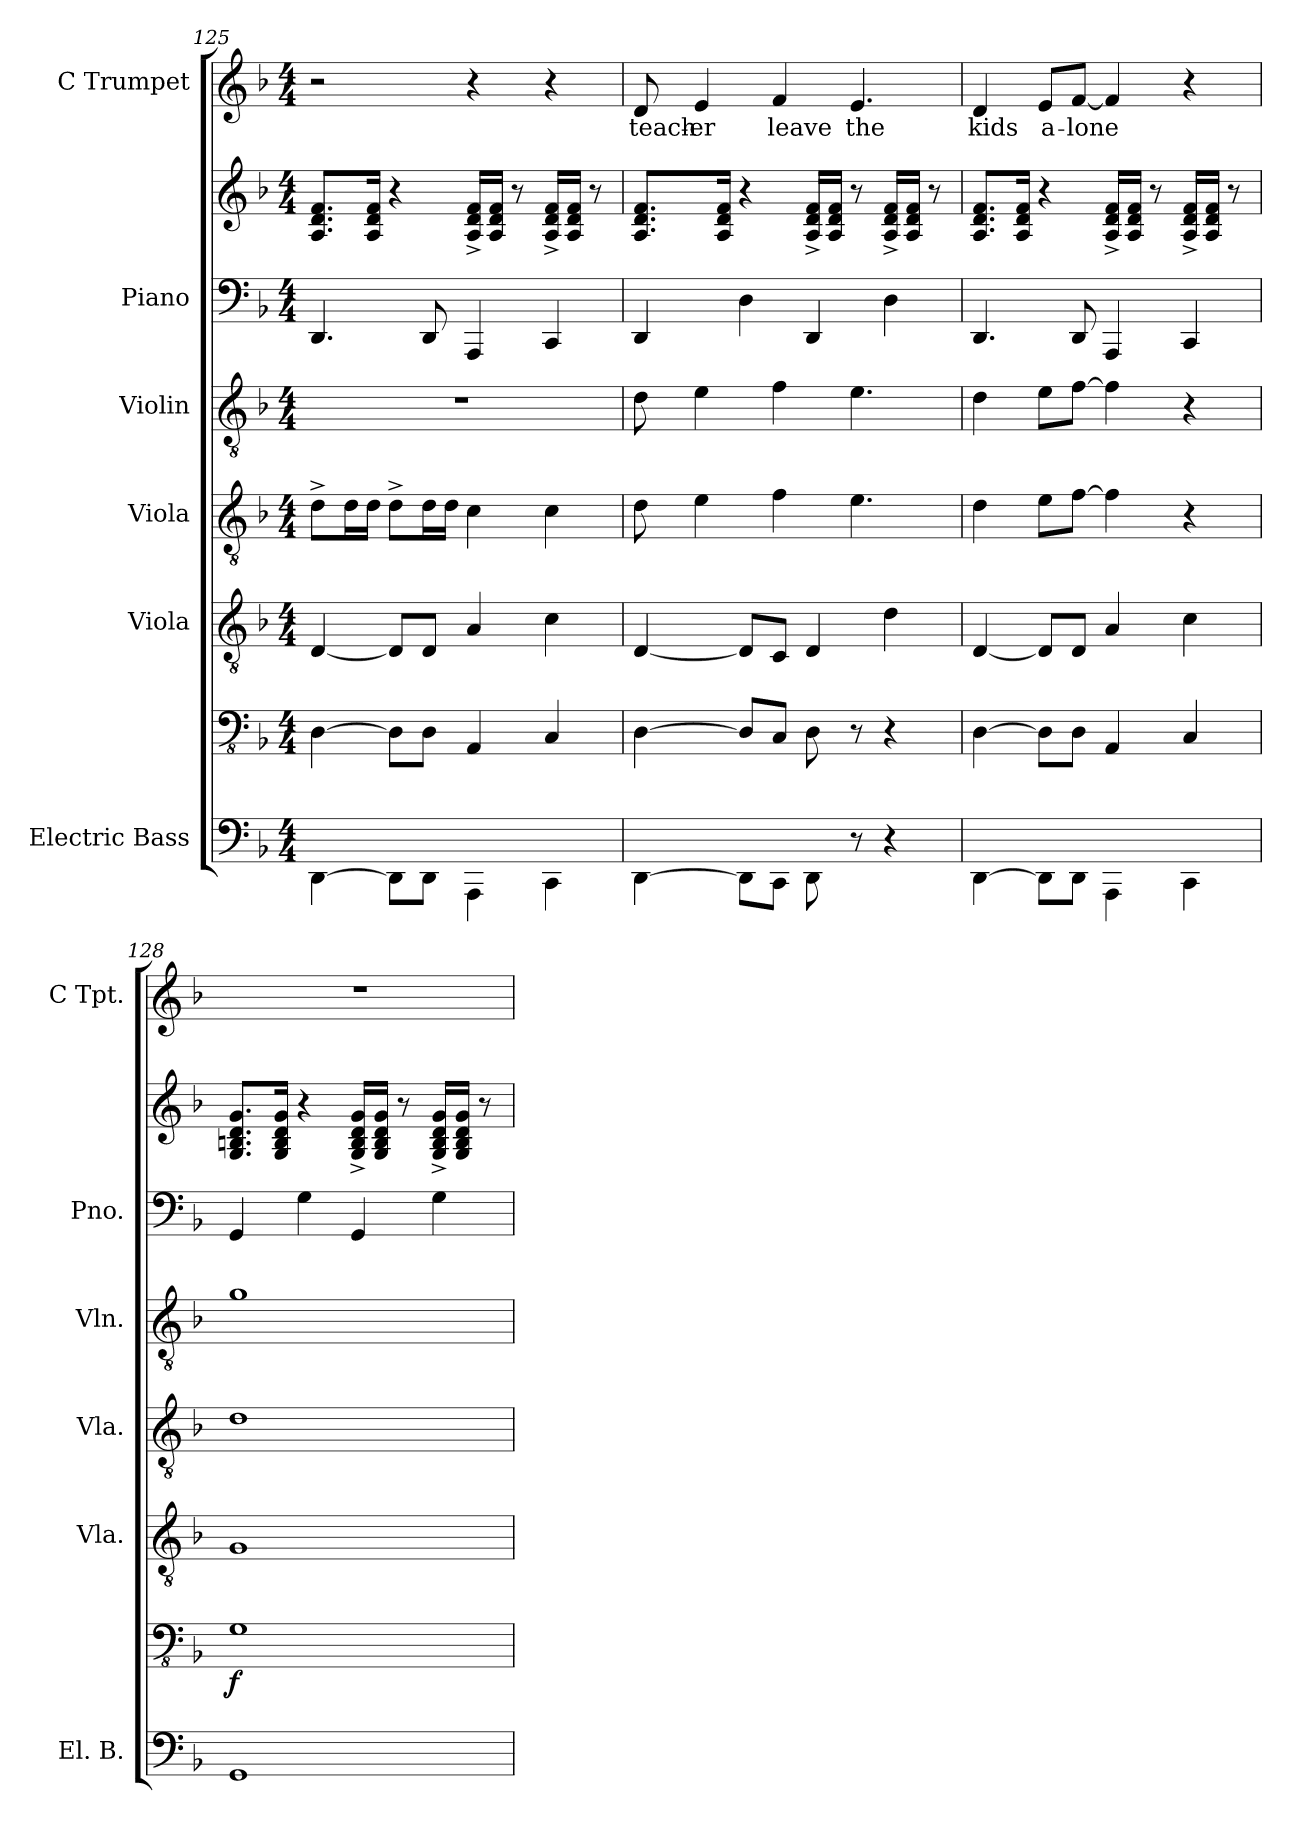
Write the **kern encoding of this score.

**kern	**kern	**dynam	**kern	**kern	**kern	**kern	**kern	**kern	**text
*part6	*part6	*part6	*part5	*part4	*part3	*part2	*part2	*part1	*part1
*staff8	*staff7	*staff7/8	*staff6	*staff5	*staff4	*staff3	*staff2	*staff1	*staff1
*I"Electric Bass	*	*	*I"Viola	*I"Viola	*I"Violin	*I"Piano	*	*I"C Trumpet	*
*I'El. B.	*	*	*I'Vla.	*I'Vla.	*I'Vln.	*I'Pno.	*	*I'C Tpt.	*
*	*clefFv4	*	*clefGv2	*clefGv2	*clefGv2	*clefF4	*clefG2	*clefG2	*
*k[b-]	*k[b-]	*	*k[b-]	*k[b-]	*k[b-]	*k[b-]	*k[b-]	*k[b-]	*
*M4/4	*M4/4	*	*M4/4	*M4/4	*M4/4	*M4/4	*M4/4	*M4/4	*
=125	=125	=125	=125	=125	=125	=125	=125	=125	=125
[4DD\	[4DD\	.	[4D/	8d^\L	1r	4.DD/	8.A/ 8.d/ 8.f/L	2r	.
.	.	.	.	16d\L	.	.	.	.	.
.	.	.	.	16d\JJ	.	.	16A/ 16d/ 16f/Jk	.	.
8DD\L]	8DD\L]	.	8D/L]	8d^\L	.	.	4r	.	.
8DD\J	8DD\J	.	8D/J	16d\L	.	8DD/	.	.	.
.	.	.	.	16d\JJ	.	.	.	.	.
4AAA\	4AAA/	.	4A/	4c\	.	4AAA/	16A/^ 16d/^ 16f/^LL	4r	.
.	.	.	.	.	.	.	16A/ 16d/ 16f/JJ	.	.
.	.	.	.	.	.	.	8r	.	.
4CC\	4CC/	.	4c\	4c\	.	4CC/	16A/^ 16d/^ 16f/^LL	4r	.
.	.	.	.	.	.	.	16A/ 16d/ 16f/JJ	.	.
.	.	.	.	.	.	.	8r	.	.
=126	=126	=126	=126	=126	=126	=126	=126	=126	=126
[4DD\	[4DD\	.	[4D/	8d\	8d\	4DD/	8.A/ 8.d/ 8.f/L	8d/	teach-
.	.	.	.	4e\	4e\	.	.	4e/	-er
.	.	.	.	.	.	.	16A/ 16d/ 16f/Jk	.	.
8DD\L]	8DD/L]	.	8D/L]	.	.	4D\	4r	.	.
8CC\J	8CC/J	.	8C/J	4f\	4f\	.	.	4f/	leave
8DD\	8DD\	.	4D/	.	.	4DD/	16A/^ 16d/^ 16f/^LL	.	.
.	.	.	.	.	.	.	16A/ 16d/ 16f/JJ	.	.
8r	8r	.	.	4.e\	4.e\	.	8r	4.e/	the
4r	4r	.	4d\	.	.	4D\	16A/^ 16d/^ 16f/^LL	.	.
.	.	.	.	.	.	.	16A/ 16d/ 16f/JJ	.	.
.	.	.	.	.	.	.	8r	.	.
=127	=127	=127	=127	=127	=127	=127	=127	=127	=127
[4DD\	[4DD\	.	[4D/	4d\	4d\	4.DD/	8.A/ 8.d/ 8.f/L	4d/	kids
.	.	.	.	.	.	.	16A/ 16d/ 16f/Jk	.	.
8DD\L]	8DD\L]	.	8D/L]	8e\L	8e\L	.	4r	8e/L	a-
8DD\J	8DD\J	.	8D/J	[8f\J	[8f\J	8DD/	.	[8f/J	-lone
4AAA\	4AAA/	.	4A/	4f\]	4f\]	4AAA/	16A/^ 16d/^ 16f/^LL	4f/]	.
.	.	.	.	.	.	.	16A/ 16d/ 16f/JJ	.	.
.	.	.	.	.	.	.	8r	.	.
4CC\	4CC/	.	4c\	4r	4r	4CC/	16A/^ 16d/^ 16f/^LL	4r	.
.	.	.	.	.	.	.	16A/ 16d/ 16f/JJ	.	.
.	.	.	.	.	.	.	8r	.	.
!!LO:LB:g=z
=128	=128	=128	=128	=128	=128	=128	=128	=128	=128
!	!	!LO:DY:b	!	!	!	!	!	!	!
1GG	1GG	f	1G	1d	1g	4GG/	8.G/ 8.Bn/ 8.d/ 8.g/L	1r	.
.	.	.	.	.	.	.	16G/ 16B/ 16d/ 16g/Jk	.	.
.	.	.	.	.	.	4G\	4r	.	.
.	.	.	.	.	.	4GG/	16G/^ 16B/^ 16d/^ 16g/^LL	.	.
.	.	.	.	.	.	.	16G/ 16B/ 16d/ 16g/JJ	.	.
.	.	.	.	.	.	.	8r	.	.
.	.	.	.	.	.	4G\	16G/^ 16B/^ 16d/^ 16g/^LL	.	.
.	.	.	.	.	.	.	16G/ 16B/ 16d/ 16g/JJ	.	.
.	.	.	.	.	.	.	8r	.	.
=	=	=	=	=	=	=	=	=	=
*-	*-	*-	*-	*-	*-	*-	*-	*-	*-
